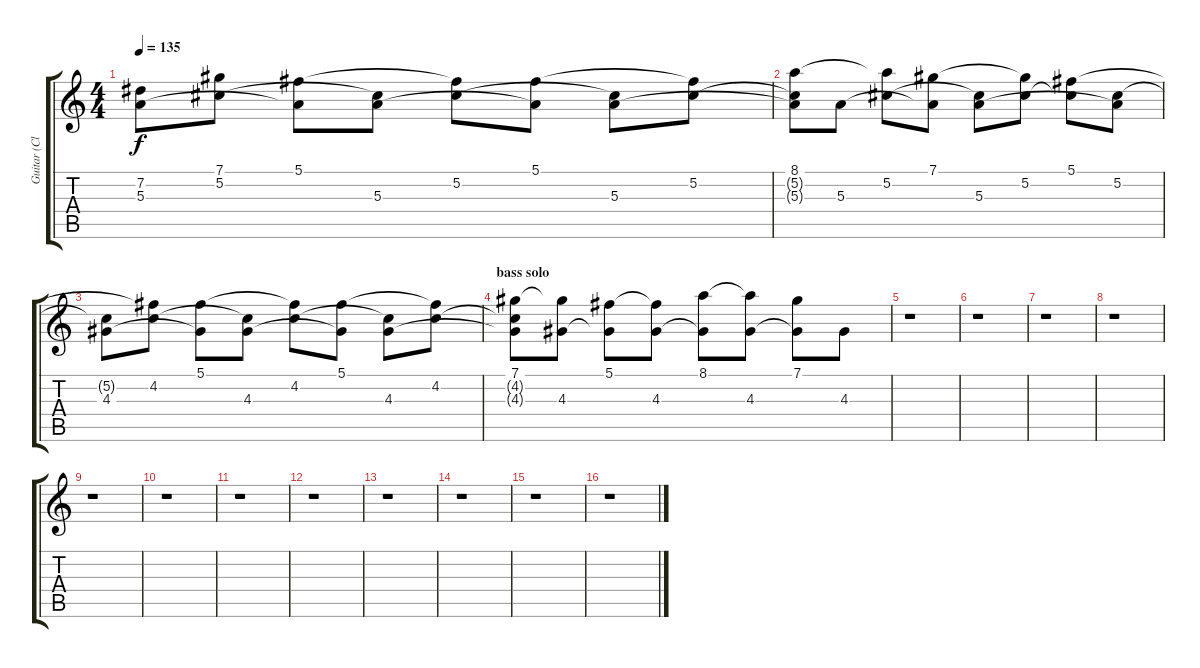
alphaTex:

\track ("Guitar (Clean)" "Guitar (Cl") {instrument electricguitarclean}
\staff {score tabs}
\tuning (Db4 Ab3 E3 B2 Gb2 Db2) {hide}
\ts (4 4)
\tempo 135
\clef g2
\ks c
(7.2{t} 5.3).8{dy f} (7.1{t} 5.2).8 (5.1 5.3{t}).8 (5.2{t} 5.3).8 (5.1{t} 5.2).8 (5.1 5.3{t}).8 (5.2{t} 5.3).8 (5.1{t} 5.2).8 |
(8.1 5.2{t} 5.3{t}).8 5.3.8 (8.1{t} 5.2).8 (7.1 5.3{t}).8 (5.2{t} 5.3).8 (7.1{t} 5.2).8 (5.1 5.2{t}).8 (5.2 5.3{t}).8 |
(5.2{t} 4.3).8 (5.1{t} 4.2).8 (5.1 4.3{t}).8 (4.2{t} 4.3).8 (5.1{t} 4.2).8 (5.1 4.3{t}).8 (4.2{t} 4.3).8 (5.1{t} 4.2).8 |
\section ("" "bass solo")
(7.1 4.2{t} 4.3{t}).8 (7.1{t} 4.3).8 (5.1 4.3{t}).8 (5.1{t} 4.3).8 (8.1 4.3{t}).8 (8.1{t} 4.3).8 (7.1 4.3{t}).8 4.3.8 |
r.1 |
r.1 |
r.1 |
r.1 |
r.1 |
r.1 |
r.1 |
r.1 |
r.1 |
r.1 |
r.1 |
r.1
